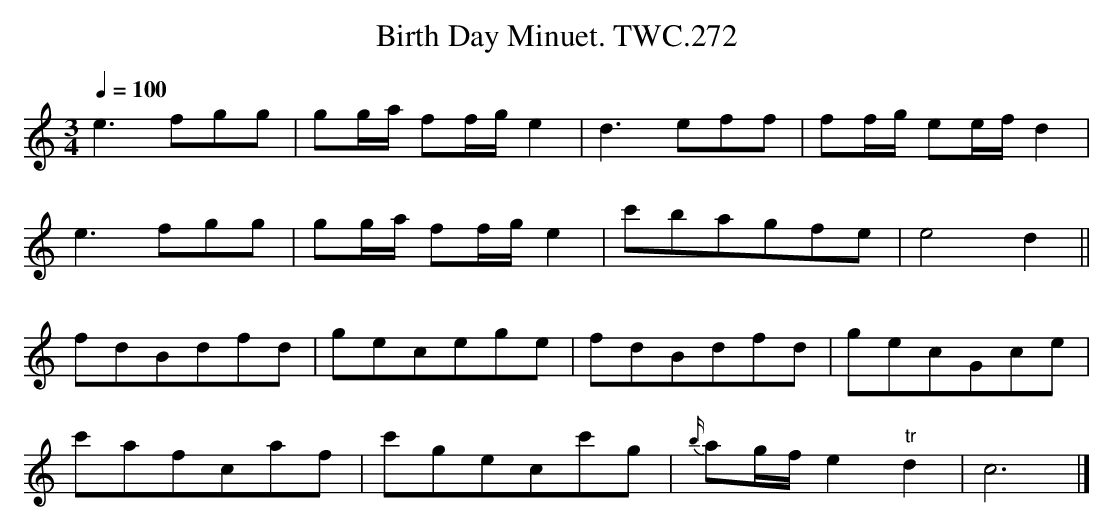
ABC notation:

X:1
T:Birth Day Minuet. TWC.272
M:3/4
L:1/8
Q:1/4=100
K:C
e3fgg|gg/a/ ff/g/e2|d3 eff|ff/g/ ee/f/d2|
e3fgg|gg/a/ ff/g/e2|c'bagfe|e4d2||
fdBdfd|gecege|fdBdfd|gecGce|
c'afcaf|c'gecc'g|{b/}ag/f/ e2"tr"d2|c6|]
